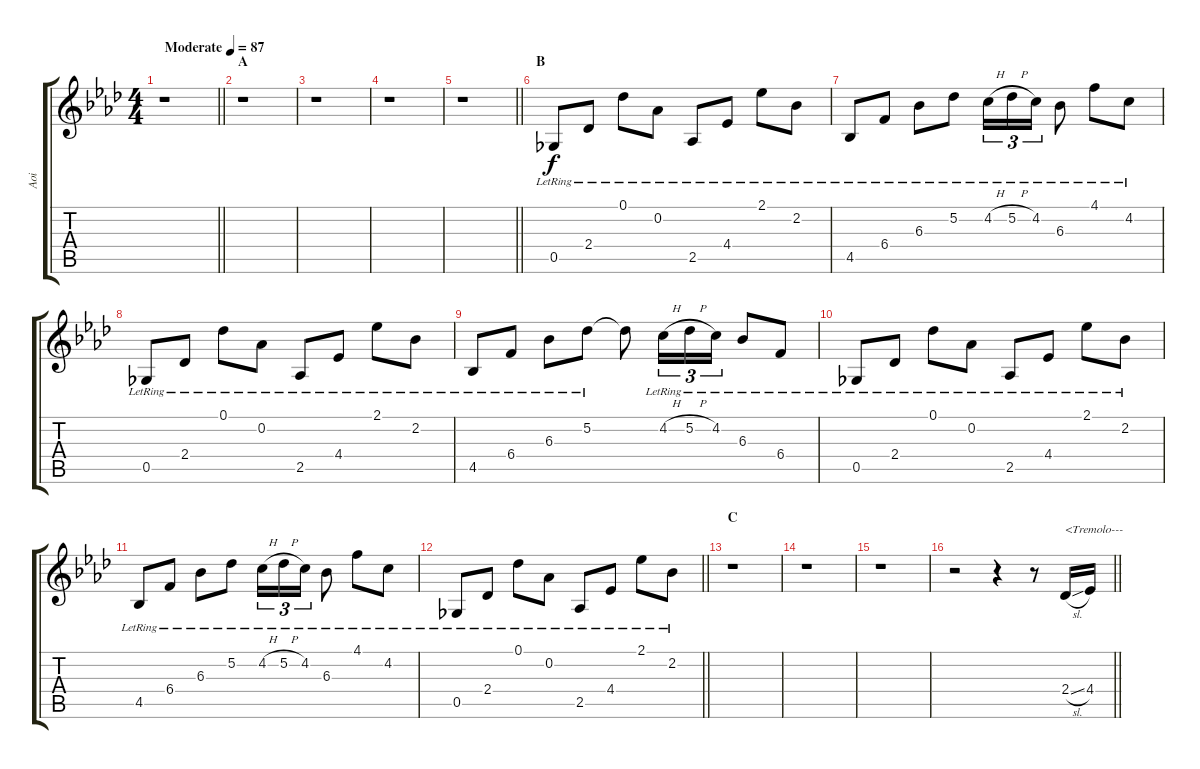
\track ("Aoi" "Aoi") {instrument overdrivenguitar}
\staff {score tabs}
\tuning (Db4 Ab3 E3 B2 Gb2 B1) {hide}
\ts (4 4)
\tempo (87 "Moderate")
\clef g2
\barLineRight lightlight
\ks ab
r.1{dy f instrument overdrivenguitar} |
\section ("" "A")
r.1 |
r.1 |
r.1 |
\barLineRight lightlight
r.1 |
\section ("" "B")
0.5{lr}.8 2.4{lr}.8 0.1{lr}.8 0.2{lr}.8 2.5{lr}.8 4.4{lr}.8 2.1{lr}.8 2.2{lr}.8 |
4.5{lr}.8 6.4{lr}.8 6.3{lr}.8 5.2{lr}.8 4.2{h lr}.16{tu (3 2)} 5.2{h lr}.16{tu (3 2)} 4.2{lr}.16{tu (3 2)} 6.3{lr}.8 4.1{lr}.8 4.2{lr}.8 |
0.5{lr}.8 2.4{lr}.8 0.1{lr}.8 0.2{lr}.8 2.5{lr}.8 4.4{lr}.8 2.1{lr}.8 2.2{lr}.8 |
4.5{lr}.8 6.4{lr}.8 6.3{lr}.8 5.2{lr}.8 5.2{t}.8 4.2{h lr}.16{tu (3 2)} 5.2{h lr}.16{tu (3 2)} 4.2{lr}.16{tu (3 2)} 6.3{lr}.8 6.4{lr}.8 |
0.5{lr}.8 2.4{lr}.8 0.1{lr}.8 0.2{lr}.8 2.5{lr}.8 4.4{lr}.8 2.1{lr}.8 2.2{lr}.8 |
4.5{lr}.8 6.4{lr}.8 6.3{lr}.8 5.2{lr}.8 4.2{h lr}.16{tu (3 2)} 5.2{h lr}.16{tu (3 2)} 4.2{lr}.16{tu (3 2)} 6.3{lr}.8 4.1{lr}.8 4.2{lr}.8 |
\barLineRight lightlight
0.5{lr}.8 2.4{lr}.8 0.1{lr}.8 0.2{lr}.8 2.5{lr}.8 4.4{lr}.8 2.1{lr}.8 2.2{lr}.8 |
\section ("" "C")
r.1 |
r.1 |
r.1 |
\barLineRight lightlight
r.2 r.4 r.8 2.4{sl}.16{txt "<Tremolo---"} 4.4.16
